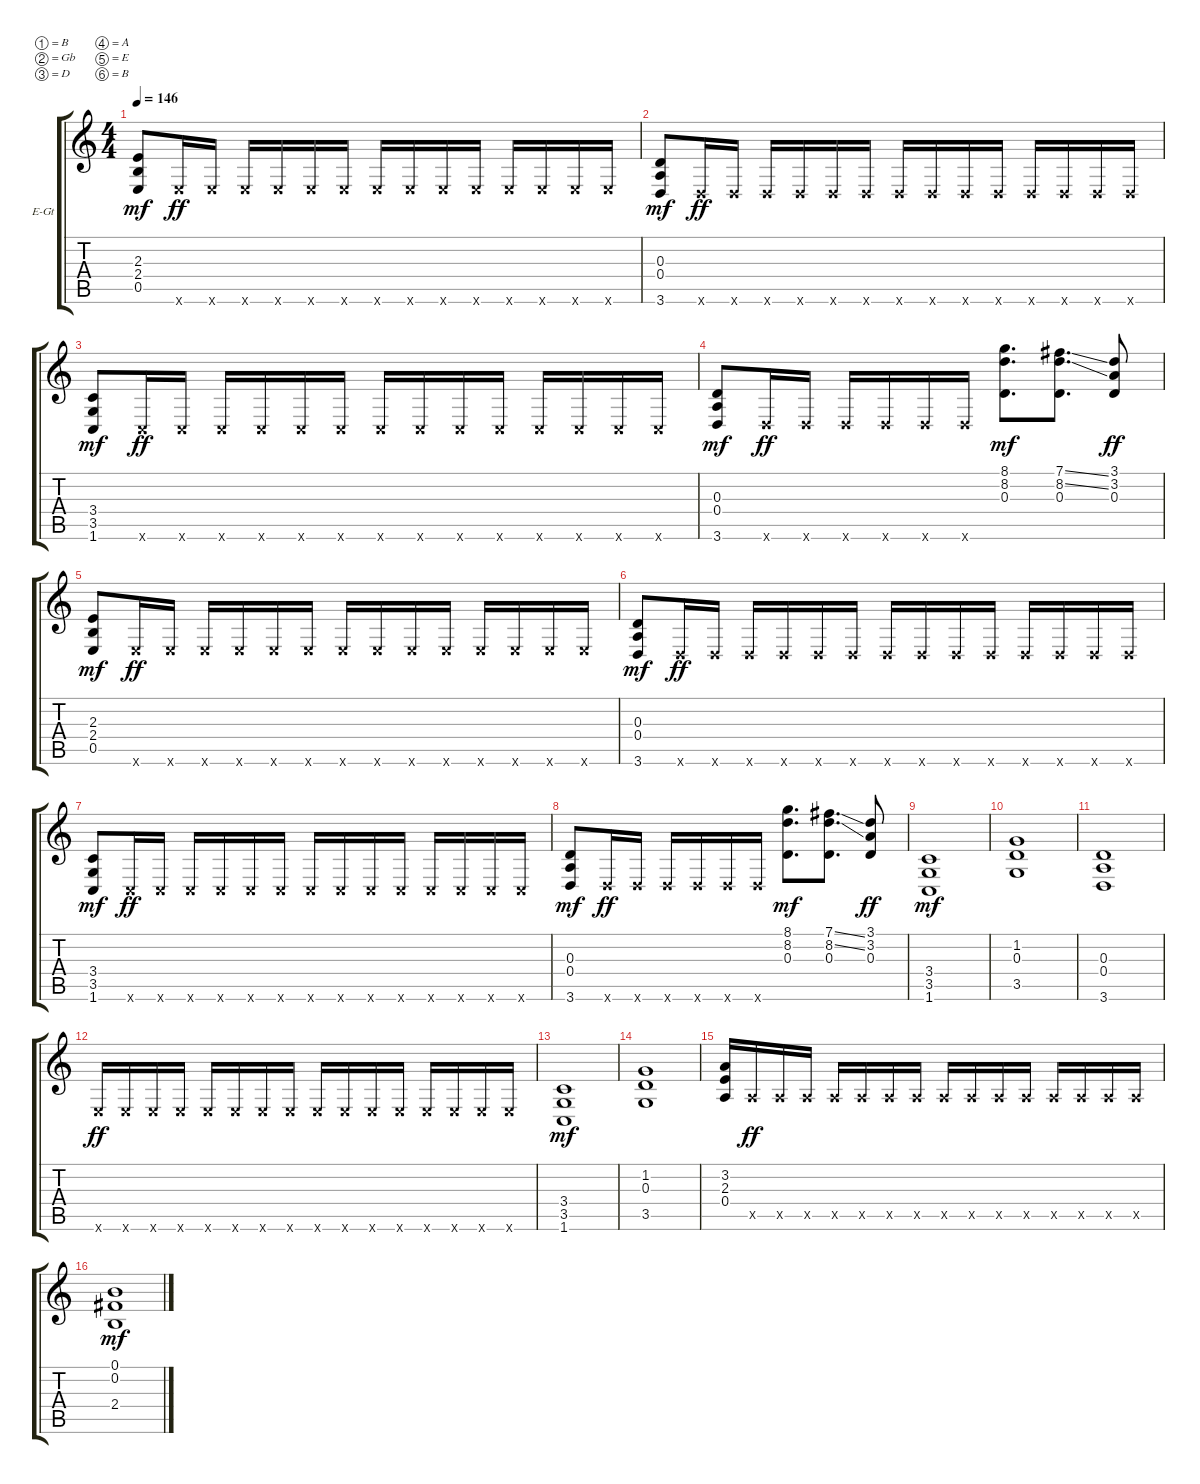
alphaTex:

\defaultSystemsLayout 4
\bracketExtendMode groupsimilarinstruments
\multiBarRest
\firstSystemTrackNameOrientation horizontal
\otherSystemsTrackNameOrientation horizontal
\track ("Rhythm" "E-Gt") {instrument distortionguitar}
\staff {score tabs}
\tuning (B3 Gb3 D3 A2 E2 B1)
\ts (4 4)
\tempo 146
\clef g2
\ks c
(0.5 2.4 2.3).8{dy mf} 5.6{x}.16{dy ff} 5.6{x}.16 5.6{x}.16 5.6{x}.16 5.6{x}.16 5.6{x}.16 5.6{x}.16 5.6{x}.16 5.6{x}.16 5.6{x}.16 5.6{x}.16 5.6{x}.16 5.6{x}.16 5.6{x}.16 |
(3.6 0.4 0.3).8{dy mf} 3.6{x}.16{dy ff} 3.6{x}.16 3.6{x}.16 3.6{x}.16 3.6{x}.16 3.6{x}.16 3.6{x}.16 3.6{x}.16 3.6{x}.16 3.6{x}.16 3.6{x}.16 3.6{x}.16 3.6{x}.16 3.6{x}.16 |
(1.6 3.5 3.4).8{dy mf} 1.6{x}.16{dy ff} 1.6{x}.16 1.6{x}.16 1.6{x}.16 1.6{x}.16 1.6{x}.16 1.6{x}.16 1.6{x}.16 1.6{x}.16 1.6{x}.16 1.6{x}.16 1.6{x}.16 1.6{x}.16 1.6{x}.16 |
(3.6 0.4 0.3).8{dy mf} 3.6{x}.16{dy ff} 3.6{x}.16 3.6{x}.16 3.6{x}.16 3.6{x}.16 3.6{x}.16 (8.1 0.3 8.2).8{d dy mf} (0.3 8.2{ss} 7.1{ss}).8{d} (0.3 3.2 3.1).8{dy ff} |
(0.5 2.4 2.3).8{dy mf} 5.6{x}.16{dy ff} 5.6{x}.16 5.6{x}.16 5.6{x}.16 5.6{x}.16 5.6{x}.16 5.6{x}.16 5.6{x}.16 5.6{x}.16 5.6{x}.16 5.6{x}.16 5.6{x}.16 5.6{x}.16 5.6{x}.16 |
(3.6 0.4 0.3).8{dy mf} 3.6{x}.16{dy ff} 3.6{x}.16 3.6{x}.16 3.6{x}.16 3.6{x}.16 3.6{x}.16 3.6{x}.16 3.6{x}.16 3.6{x}.16 3.6{x}.16 3.6{x}.16 3.6{x}.16 3.6{x}.16 3.6{x}.16 |
(1.6 3.5 3.4).8{dy mf} 1.6{x}.16{dy ff} 1.6{x}.16 1.6{x}.16 1.6{x}.16 1.6{x}.16 1.6{x}.16 1.6{x}.16 1.6{x}.16 1.6{x}.16 1.6{x}.16 1.6{x}.16 1.6{x}.16 1.6{x}.16 1.6{x}.16 |
(3.6 0.4 0.3).8{dy mf} 3.6{x}.16{dy ff} 3.6{x}.16 3.6{x}.16 3.6{x}.16 3.6{x}.16 3.6{x}.16 (8.1 0.3 8.2).8{d dy mf} (0.3 8.2{ss} 7.1{ss}).8{d} (0.3 3.2 3.1).8{dy ff} |
(1.6 3.5 3.4).1{dy mf} |
(1.2 3.5 0.3).1 |
(3.6 0.4 0.3).1 |
5.6{x}.16{dy ff} 5.6{x}.16 5.6{x}.16 5.6{x}.16 5.6{x}.16 5.6{x}.16 5.6{x}.16 5.6{x}.16 5.6{x}.16 5.6{x}.16 5.6{x}.16 5.6{x}.16 5.6{x}.16 5.6{x}.16 5.6{x}.16 5.6{x}.16 |
(1.6 3.5 3.4).1{dy mf} |
(1.2 3.5 0.3).1 |
(3.2 0.4 2.3).16 5.5{x}.16{dy ff} 5.5{x}.16 5.5{x}.16 5.5{x}.16 5.5{x}.16 5.5{x}.16 5.5{x}.16 5.5{x}.16 5.5{x}.16 5.5{x}.16 5.5{x}.16 5.5{x}.16 5.5{x}.16 5.5{x}.16 5.5{x}.16 |
(0.1 2.4 0.2).1{dy mf}
